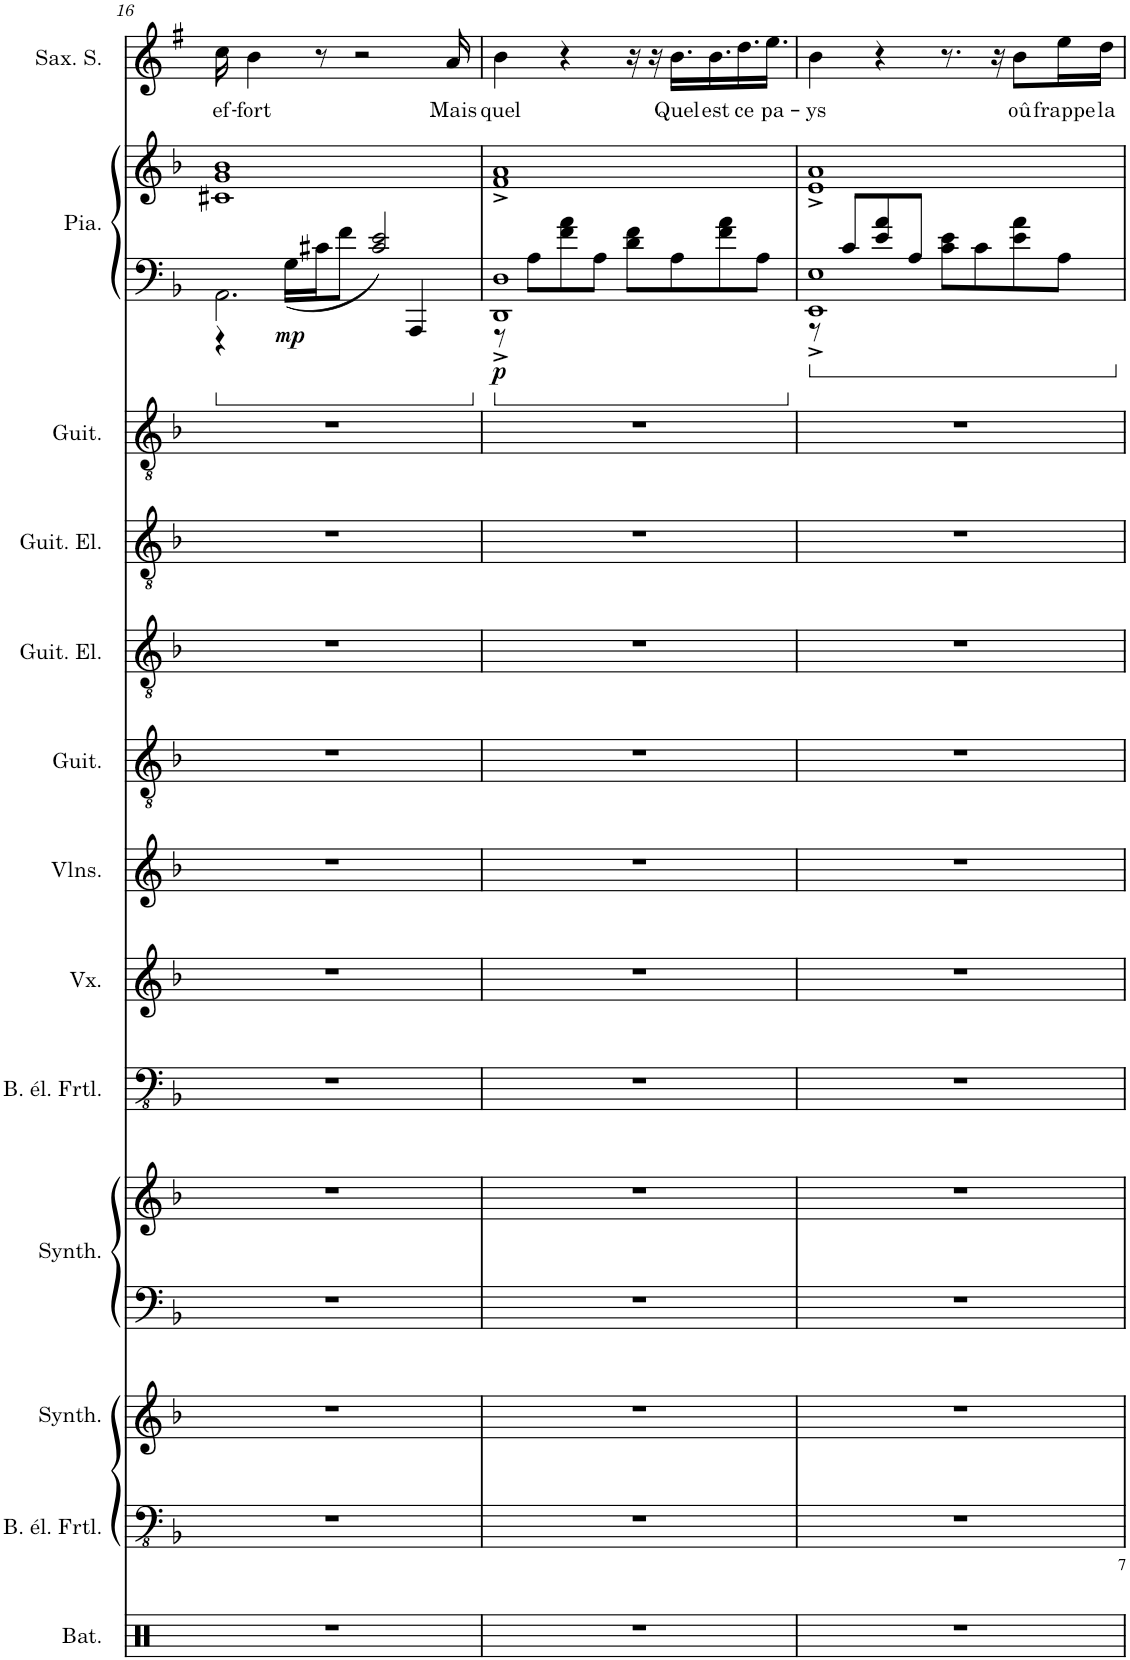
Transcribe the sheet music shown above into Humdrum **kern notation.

**kern	**kern	**kern	**kern	**kern	**kern	**kern	**kern	**kern	**kern	**kern	**kern	**kern	**kern	**dynam	**kern	**text
*part13	*part12	*part11	*part10	*part10	*part9	*part8	*part7	*part6	*part5	*part4	*part3	*part2	*part2	*part2	*part1	*part1
*staff15	*staff14	*staff13	*staff12	*staff11	*staff10	*staff9	*staff8	*staff7	*staff6	*staff5	*staff4	*staff3	*staff2	*staff2/3	*staff1	*staff1
*I"Batterie	*I"Basse électrique fretless	*I"Synthétiseur de créneaux	*I"Synthétiseur d'instruments à cordes	*	*I"Basse électrique fretless	*I"Voix	*I"Violons	*I"Guitare acoustique	*I"Guitare électrique, gtr solo	*I"Guitare électrique	*I"Guitare classique	*I"Piano	*	*	*I"Saxophone Soprano	*
*I'Bat.	*I'B. él. Frtl.	*I'Synth.	*I'Synth.	*	*I'B. él. Frtl.	*I'Vx.	*I'Vlns.	*I'Guit.	*I'Guit. El.	*I'Guit. El.	*I'Guit.	*I'Pia.	*	*	*I'Sax. S.	*
!!LO:PB:g=z
*clefX	*clefFv4	*clefG2	*clefF4	*clefG2	*clefFv4	*clefG2	*clefG2	*clefGv2	*clefGv2	*clefGv2	*clefGv2	*clefF4	*clefG2	*	*clefG2	*
*	*	*	*	*	*	*	*	*	*	*	*	*	*	*	*Trd1c2	*
*k[]	*k[b-]	*k[b-]	*k[b-]	*k[b-]	*k[b-]	*k[b-]	*k[b-]	*k[b-]	*k[b-]	*k[b-]	*k[b-]	*k[b-]	*k[b-]	*	*k[f#]	*
*M4/4	*M4/4	*M4/4	*M4/4	*M4/4	*M4/4	*M4/4	*M4/4	*M4/4	*M4/4	*M4/4	*M4/4	*M4/4	*M4/4	*	*M4/4	*
=16	=16	=16	=16	=16	=16	=16	=16	=16	=16	=16	=16	=16	=16	=16	=16	=16
*	*	*	*	*	*	*	*	*	*	*	*	*^	*	*	*	*
!	!	!	!	!	!	!	!	!	!	!	!	!	!	!	!	!	!LO:LY:b
1r	1r	1r	1r	1r	1r	1r	1r	1r	1r	1r	1r	2.AA\	4r	1c#X 1g 1b-	.	16cc\	ef-
!	!	!	!	!	!	!	!	!	!	!	!	!	!	!	!	!	!LO:LY:b
.	.	.	.	.	.	.	.	.	.	.	.	.	.	.	.	4b\	-fort
!	!	!	!	!	!	!	!	!	!	!	!	!	!	!	!LO:DY:b=2	!	!
.	.	.	.	.	.	.	.	.	.	.	.	.	16G\LL	.	mp	.	.
.	.	.	.	.	.	.	.	.	.	.	.	.	16c#X\J	.	.	8r	.
.	.	.	.	.	.	.	.	.	.	.	.	.	8f\J	.	.	.	.
.	.	.	.	.	.	.	.	.	.	.	.	.	.	.	.	2r	.
.	.	.	.	.	.	.	.	.	.	.	.	.	2c#/ 2e/	.	.	.	.
.	.	.	.	.	.	.	.	.	.	.	.	4AAA/	.	.	.	.	.
!	!	!	!	!	!	!	!	!	!	!	!	!	!	!	!	!	!LO:LY:b
.	.	.	.	.	.	.	.	.	.	.	.	.	.	.	.	16a/	Mais
=17	=17	=17	=17	=17	=17	=17	=17	=17	=17	=17	=17	=17	=17	=17	=17	=17	=17
!	!	!	!	!	!	!	!	!	!	!	!	!	!	!	!LO:DY:b=2	!	!LO:LY:b
1r	1r	1r	1r	1r	1r	1r	1r	1r	1r	1r	1r	1DD^ 1D^	8r	1f^ 1a^	p	4b\	quel
.	.	.	.	.	.	.	.	.	.	.	.	.	8A\L	.	.	.	.
.	.	.	.	.	.	.	.	.	.	.	.	.	8f\ 8a\	.	.	4r	.
.	.	.	.	.	.	.	.	.	.	.	.	.	8A\J	.	.	.	.
.	.	.	.	.	.	.	.	.	.	.	.	.	8d\ 8f\L	.	.	16r	.
.	.	.	.	.	.	.	.	.	.	.	.	.	.	.	.	16r	.
!	!	!	!	!	!	!	!	!	!	!	!	!	!	!	!	!	!LO:LY:b
.	.	.	.	.	.	.	.	.	.	.	.	.	8A\	.	.	16.b\LL	Quel
!	!	!	!	!	!	!	!	!	!	!	!	!	!	!	!	!	!LO:LY:b
.	.	.	.	.	.	.	.	.	.	.	.	.	.	.	.	16.b\	est
.	.	.	.	.	.	.	.	.	.	.	.	.	8f\ 8a\	.	.	.	.
!	!	!	!	!	!	!	!	!	!	!	!	!	!	!	!	!	!LO:LY:b
.	.	.	.	.	.	.	.	.	.	.	.	.	.	.	.	16.dd\	ce
.	.	.	.	.	.	.	.	.	.	.	.	.	8A\J	.	.	.	.
!	!	!	!	!	!	!	!	!	!	!	!	!	!	!	!	!	!LO:LY:b
.	.	.	.	.	.	.	.	.	.	.	.	.	.	.	.	16.ee\JJ	pa-
=18	=18	=18	=18	=18	=18	=18	=18	=18	=18	=18	=18	=18	=18	=18	=18	=18	=18
!	!	!	!	!	!	!	!	!	!	!	!	!	!	!	!	!	!LO:LY:b
1r	1r	1r	1r	1r	1r	1r	1r	1r	1r	1r	1r	1EE^ 1E^	8r	1e^ 1a^	.	4b\	-ys
.	.	.	.	.	.	.	.	.	.	.	.	.	8c/L	.	.	.	.
.	.	.	.	.	.	.	.	.	.	.	.	.	8e/ 8a/	.	.	4r	.
.	.	.	.	.	.	.	.	.	.	.	.	.	8A/J	.	.	.	.
.	.	.	.	.	.	.	.	.	.	.	.	.	8c\ 8e\L	.	.	8.r	.
.	.	.	.	.	.	.	.	.	.	.	.	.	8c\	.	.	.	.
.	.	.	.	.	.	.	.	.	.	.	.	.	.	.	.	16r	.
!	!	!	!	!	!	!	!	!	!	!	!	!	!	!	!	!	!LO:LY:b
.	.	.	.	.	.	.	.	.	.	.	.	.	8e\ 8a\	.	.	8b\L	oû
!	!	!	!	!	!	!	!	!	!	!	!	!	!	!	!	!	!LO:LY:b
.	.	.	.	.	.	.	.	.	.	.	.	.	8A\J	.	.	16ee\L	frappe
!	!	!	!	!	!	!	!	!	!	!	!	!	!	!	!	!	!LO:LY:b
.	.	.	.	.	.	.	.	.	.	.	.	.	.	.	.	16dd\JJ	la
*	*	*	*	*	*	*	*	*	*	*	*	*v	*v	*	*	*	*
=	=	=	=	=	=	=	=	=	=	=	=	=	=	=	=	=
*-	*-	*-	*-	*-	*-	*-	*-	*-	*-	*-	*-	*-	*-	*-	*-	*-
